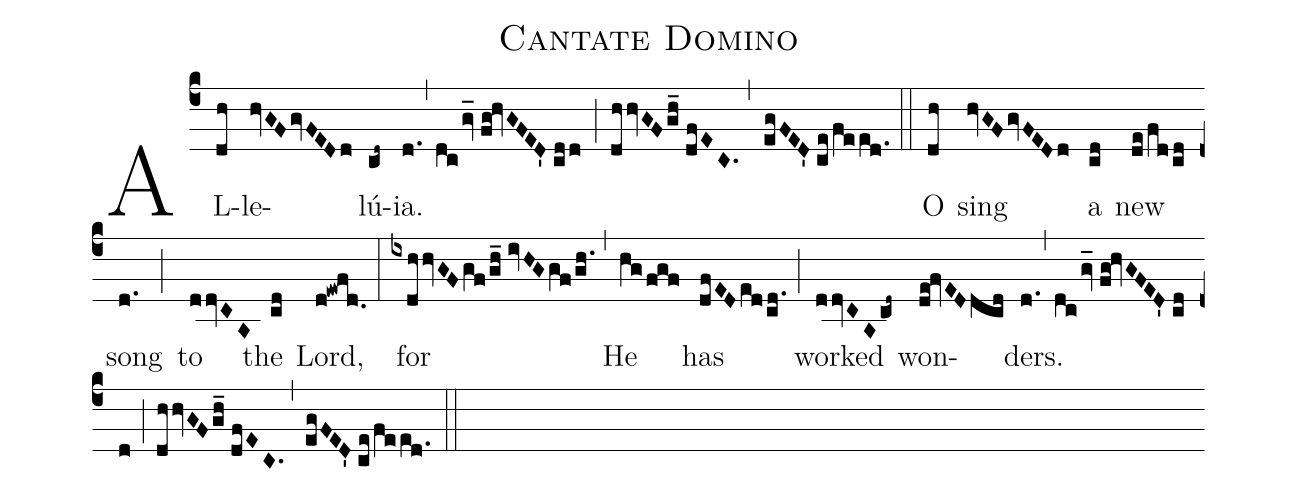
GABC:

name:Cantate Domino;
%%
(c4)AL(dh)le(hvGFgvFEDd)lú(cd~)ia.(d.,dc/gv_//fg!hvGFED'//cdd;dh/hvGFgh_//dfEC.,egFED'//ce/feed.) (::)  O(dh) sing(hvGFgvFEDd) a(cd) new(de/fdcd) song(d.) (;) to(ddvCA) the(cd) Lord,(d!ewfd.) (:) for(ixdhhvGF/gf/gh_//ivHGgf/gh.) (,) He(hgfgf) has(dfEDedcd.) (;) worked(ddvCAcd~) won(de!fvEDdcd)ders.(d.,dc/gv_//fg!hvGFED'//cdd;dh/hvGFgh_//dfEC.,egFED'//ce/feed.) (::)
